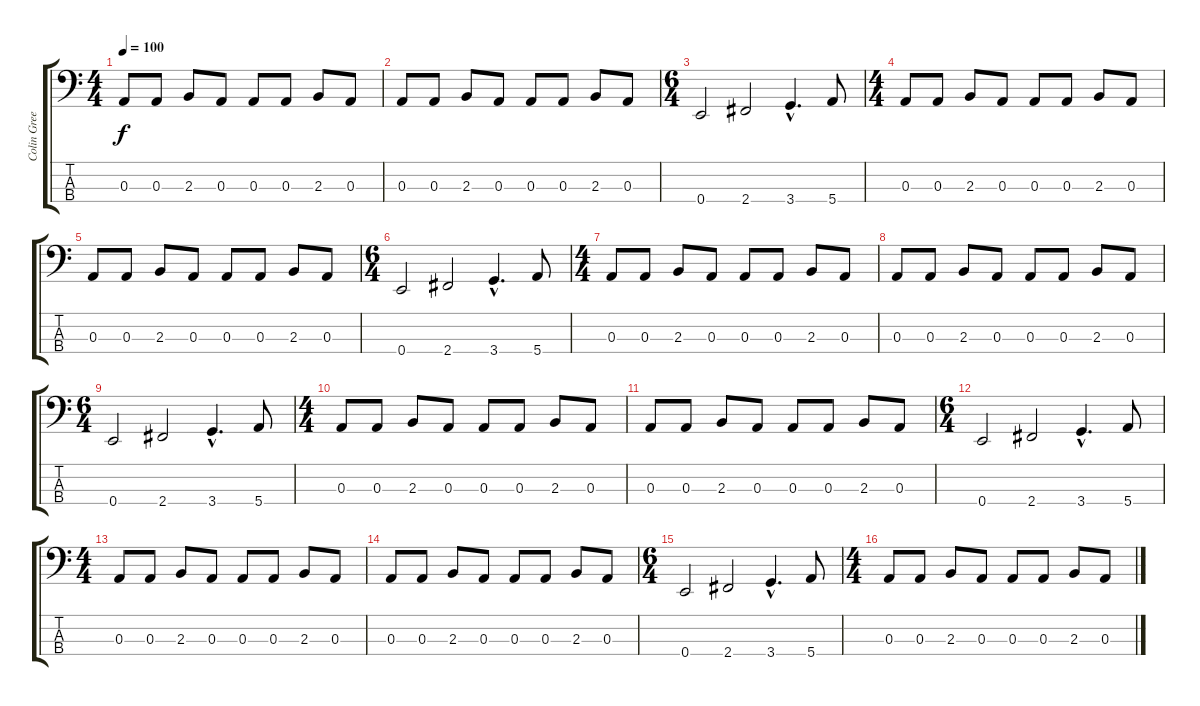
\track ("Colin Greenwood" "Colin Gree") {instrument electricbassfinger}
\staff {score tabs}
\tuning (G2 D2 A1 E1) {hide}
\ts (4 4)
\tempo 100
\clef f4
\ks c
0.3.8{dy f} 0.3.8 2.3.8 0.3.8 0.3.8 0.3.8 2.3.8 0.3.8 |
0.3.8 0.3.8 2.3.8 0.3.8 0.3.8 0.3.8 2.3.8 0.3.8 |
\ts (6 4)
0.4.2 2.4.2 3.4{hac}.4{d} 5.4.8 |
\ts (4 4)
0.3.8 0.3.8 2.3.8 0.3.8 0.3.8 0.3.8 2.3.8 0.3.8 |
0.3.8 0.3.8 2.3.8 0.3.8 0.3.8 0.3.8 2.3.8 0.3.8 |
\ts (6 4)
0.4.2 2.4.2 3.4{hac}.4{d} 5.4.8 |
\ts (4 4)
0.3.8 0.3.8 2.3.8 0.3.8 0.3.8 0.3.8 2.3.8 0.3.8 |
0.3.8 0.3.8 2.3.8 0.3.8 0.3.8 0.3.8 2.3.8 0.3.8 |
\ts (6 4)
0.4.2 2.4.2 3.4{hac}.4{d} 5.4.8 |
\ts (4 4)
0.3.8 0.3.8 2.3.8 0.3.8 0.3.8 0.3.8 2.3.8 0.3.8 |
0.3.8 0.3.8 2.3.8 0.3.8 0.3.8 0.3.8 2.3.8 0.3.8 |
\ts (6 4)
0.4.2 2.4.2 3.4{hac}.4{d} 5.4.8 |
\ts (4 4)
0.3.8 0.3.8 2.3.8 0.3.8 0.3.8 0.3.8 2.3.8 0.3.8 |
0.3.8 0.3.8 2.3.8 0.3.8 0.3.8 0.3.8 2.3.8 0.3.8 |
\ts (6 4)
0.4.2 2.4.2 3.4{hac}.4{d} 5.4.8 |
\ts (4 4)
0.3.8 0.3.8 2.3.8 0.3.8 0.3.8 0.3.8 2.3.8 0.3.8
